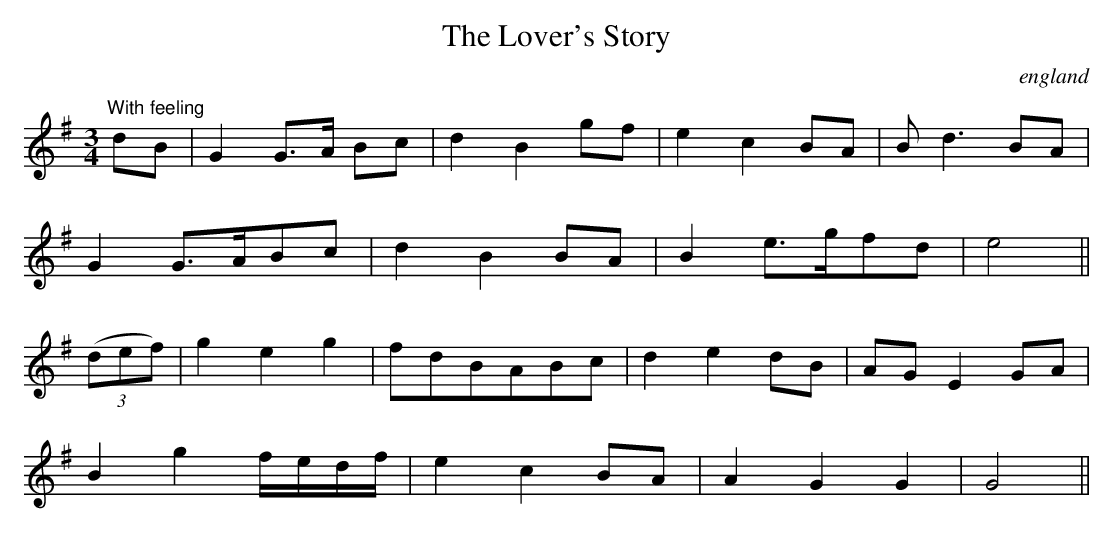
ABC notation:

X:1
T:The Lover's Story
O:england
L:1/8
M:3/4
K:G
"With feeling"dB|G2 G>A Bc|d2 B2 gf|e2 c2 BA|B d3 BA|
G2 G>ABc|d2 B2 BA|B2 e>gfd|e4||
((3def)|g2 e2 g2|fdBABc|d2 e2 dB|AG E2 GA|
B2 g2 f/e/d/f/|e2 c2 BA|A2 G2 G2|G4||
